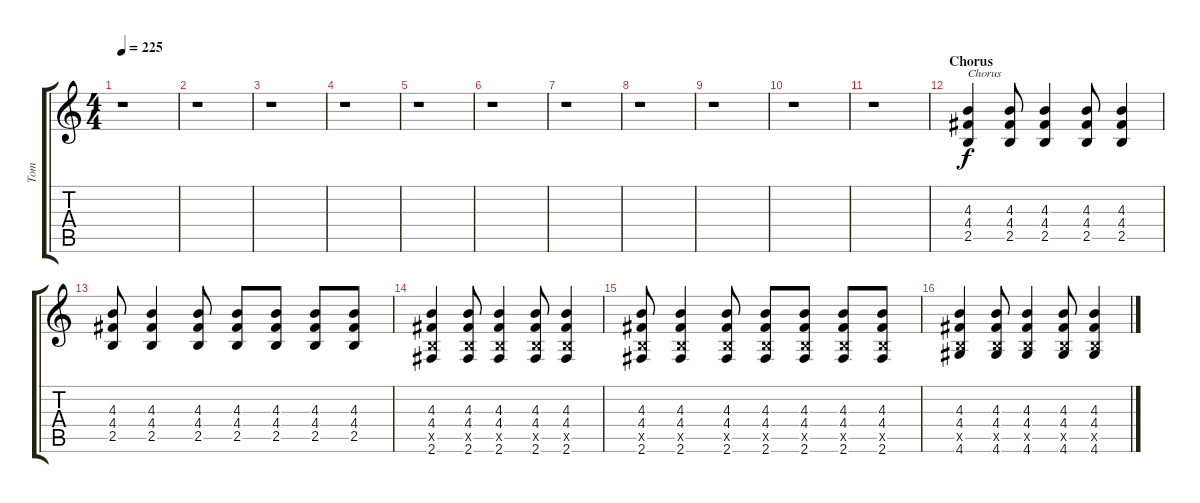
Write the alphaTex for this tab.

\track ("Tom" "Tom") {instrument acousticguitarsteel}
\staff {score tabs}
\tuning (E4 B3 G3 D3 A2 E2) {hide}
\ts (4 4)
\tempo 225
\clef g2
\ks c
r.1{dy f} |
r.1 |
r.1 |
r.1 |
r.1 |
r.1 |
r.1 |
r.1 |
r.1 |
r.1 |
r.1 |
\section ("" "Chorus")
(4.3 4.4 2.5).4{txt "Chorus"} (4.3 4.4 2.5).8 (4.3 4.4 2.5).4 (4.3 4.4 2.5).8 (4.3 4.4 2.5).4 |
(4.3 4.4 2.5).8 (4.3 4.4 2.5).4 (4.3 4.4 2.5).8 (4.3 4.4 2.5).8 (4.3 4.4 2.5).8 (4.3 4.4 2.5).8 (4.3 4.4 2.5).8 |
(4.3 4.4 2.5{x} 2.6).4 (4.3 4.4 2.5{x} 2.6).8 (4.3 4.4 2.5{x} 2.6).4 (4.3 4.4 2.5{x} 2.6).8 (4.3 4.4 2.5{x} 2.6).4 |
(4.3 4.4 2.5{x} 2.6).8 (4.3 4.4 2.5{x} 2.6).4 (4.3 4.4 2.5{x} 2.6).8 (4.3 4.4 2.5{x} 2.6).8 (4.3 4.4 2.5{x} 2.6).8 (4.3 4.4 2.5{x} 2.6).8 (4.3 4.4 2.5{x} 2.6).8 |
(4.3 4.4 2.5{x} 4.6).4 (4.3 4.4 2.5{x} 4.6).8 (4.3 4.4 2.5{x} 4.6).4 (4.3 4.4 2.5{x} 4.6).8 (4.3 4.4 2.5{x} 4.6).4
